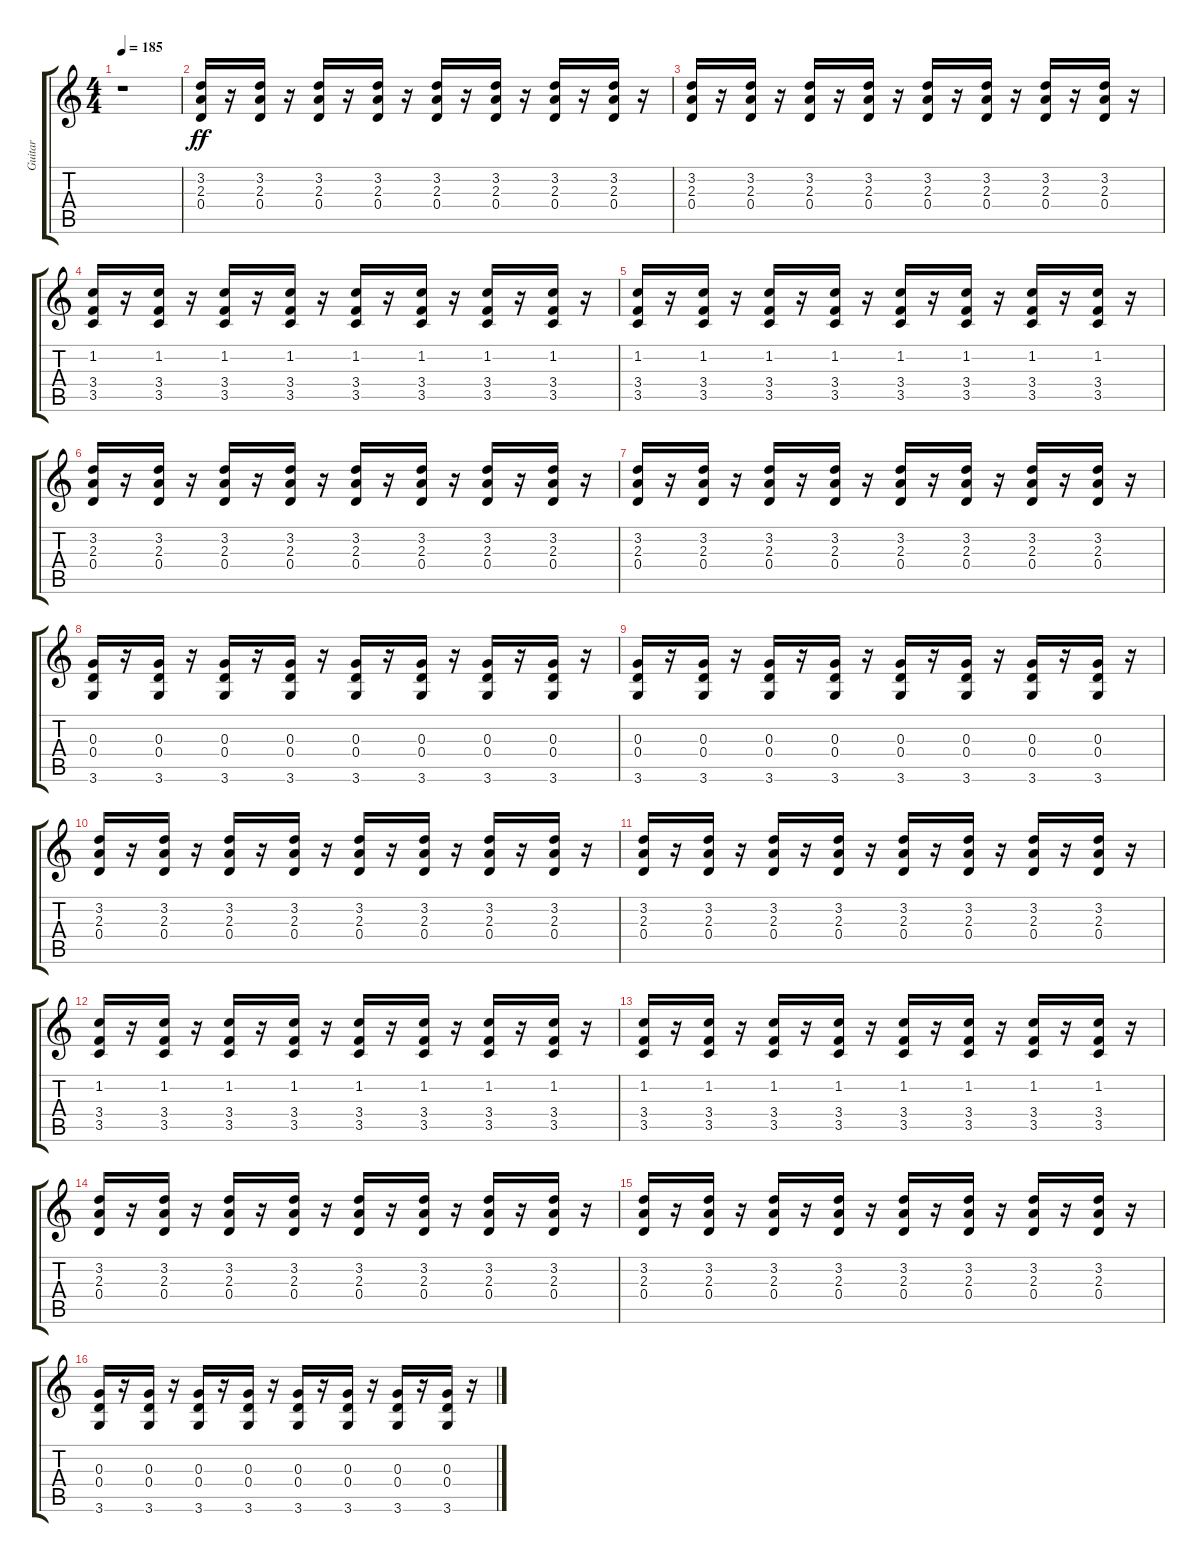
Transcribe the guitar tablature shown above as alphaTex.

\track ("Guitar" "Guitar") {instrument distortionguitar}
\staff {score tabs}
\tuning (E4 B3 G3 D3 A2 E2) {hide}
\ts (4 4)
\tempo 185
\clef g2
\ks c
r.1{dy ff} |
(3.2 2.3 0.4).16 r.16 (3.2 2.3 0.4).16 r.16 (3.2 2.3 0.4).16 r.16 (3.2 2.3 0.4).16 r.16 (3.2 2.3 0.4).16 r.16 (3.2 2.3 0.4).16 r.16 (3.2 2.3 0.4).16 r.16 (3.2 2.3 0.4).16 r.16 |
(3.2 2.3 0.4).16 r.16 (3.2 2.3 0.4).16 r.16 (3.2 2.3 0.4).16 r.16 (3.2 2.3 0.4).16 r.16 (3.2 2.3 0.4).16 r.16 (3.2 2.3 0.4).16 r.16 (3.2 2.3 0.4).16 r.16 (3.2 2.3 0.4).16 r.16 |
(1.2 3.4 3.5).16 r.16 (1.2 3.4 3.5).16 r.16 (1.2 3.4 3.5).16 r.16 (1.2 3.4 3.5).16 r.16 (1.2 3.4 3.5).16 r.16 (1.2 3.4 3.5).16 r.16 (1.2 3.4 3.5).16 r.16 (1.2 3.4 3.5).16 r.16 |
(1.2 3.4 3.5).16 r.16 (1.2 3.4 3.5).16 r.16 (1.2 3.4 3.5).16 r.16 (1.2 3.4 3.5).16 r.16 (1.2 3.4 3.5).16 r.16 (1.2 3.4 3.5).16 r.16 (1.2 3.4 3.5).16 r.16 (1.2 3.4 3.5).16 r.16 |
(3.2 2.3 0.4).16 r.16 (3.2 2.3 0.4).16 r.16 (3.2 2.3 0.4).16 r.16 (3.2 2.3 0.4).16 r.16 (3.2 2.3 0.4).16 r.16 (3.2 2.3 0.4).16 r.16 (3.2 2.3 0.4).16 r.16 (3.2 2.3 0.4).16 r.16 |
(3.2 2.3 0.4).16 r.16 (3.2 2.3 0.4).16 r.16 (3.2 2.3 0.4).16 r.16 (3.2 2.3 0.4).16 r.16 (3.2 2.3 0.4).16 r.16 (3.2 2.3 0.4).16 r.16 (3.2 2.3 0.4).16 r.16 (3.2 2.3 0.4).16 r.16 |
(0.3 0.4 3.6).16 r.16 (0.3 0.4 3.6).16 r.16 (0.3 0.4 3.6).16 r.16 (0.3 0.4 3.6).16 r.16 (0.3 0.4 3.6).16 r.16 (0.3 0.4 3.6).16 r.16 (0.3 0.4 3.6).16 r.16 (0.3 0.4 3.6).16 r.16 |
(0.3 0.4 3.6).16 r.16 (0.3 0.4 3.6).16 r.16 (0.3 0.4 3.6).16 r.16 (0.3 0.4 3.6).16 r.16 (0.3 0.4 3.6).16 r.16 (0.3 0.4 3.6).16 r.16 (0.3 0.4 3.6).16 r.16 (0.3 0.4 3.6).16 r.16 |
(3.2 2.3 0.4).16 r.16 (3.2 2.3 0.4).16 r.16 (3.2 2.3 0.4).16 r.16 (3.2 2.3 0.4).16 r.16 (3.2 2.3 0.4).16 r.16 (3.2 2.3 0.4).16 r.16 (3.2 2.3 0.4).16 r.16 (3.2 2.3 0.4).16 r.16 |
(3.2 2.3 0.4).16 r.16 (3.2 2.3 0.4).16 r.16 (3.2 2.3 0.4).16 r.16 (3.2 2.3 0.4).16 r.16 (3.2 2.3 0.4).16 r.16 (3.2 2.3 0.4).16 r.16 (3.2 2.3 0.4).16 r.16 (3.2 2.3 0.4).16 r.16 |
(1.2 3.4 3.5).16 r.16 (1.2 3.4 3.5).16 r.16 (1.2 3.4 3.5).16 r.16 (1.2 3.4 3.5).16 r.16 (1.2 3.4 3.5).16 r.16 (1.2 3.4 3.5).16 r.16 (1.2 3.4 3.5).16 r.16 (1.2 3.4 3.5).16 r.16 |
(1.2 3.4 3.5).16 r.16 (1.2 3.4 3.5).16 r.16 (1.2 3.4 3.5).16 r.16 (1.2 3.4 3.5).16 r.16 (1.2 3.4 3.5).16 r.16 (1.2 3.4 3.5).16 r.16 (1.2 3.4 3.5).16 r.16 (1.2 3.4 3.5).16 r.16 |
(3.2 2.3 0.4).16 r.16 (3.2 2.3 0.4).16 r.16 (3.2 2.3 0.4).16 r.16 (3.2 2.3 0.4).16 r.16 (3.2 2.3 0.4).16 r.16 (3.2 2.3 0.4).16 r.16 (3.2 2.3 0.4).16 r.16 (3.2 2.3 0.4).16 r.16 |
(3.2 2.3 0.4).16 r.16 (3.2 2.3 0.4).16 r.16 (3.2 2.3 0.4).16 r.16 (3.2 2.3 0.4).16 r.16 (3.2 2.3 0.4).16 r.16 (3.2 2.3 0.4).16 r.16 (3.2 2.3 0.4).16 r.16 (3.2 2.3 0.4).16 r.16 |
(0.3 0.4 3.6).16 r.16 (0.3 0.4 3.6).16 r.16 (0.3 0.4 3.6).16 r.16 (0.3 0.4 3.6).16 r.16 (0.3 0.4 3.6).16 r.16 (0.3 0.4 3.6).16 r.16 (0.3 0.4 3.6).16 r.16 (0.3 0.4 3.6).16 r.16
